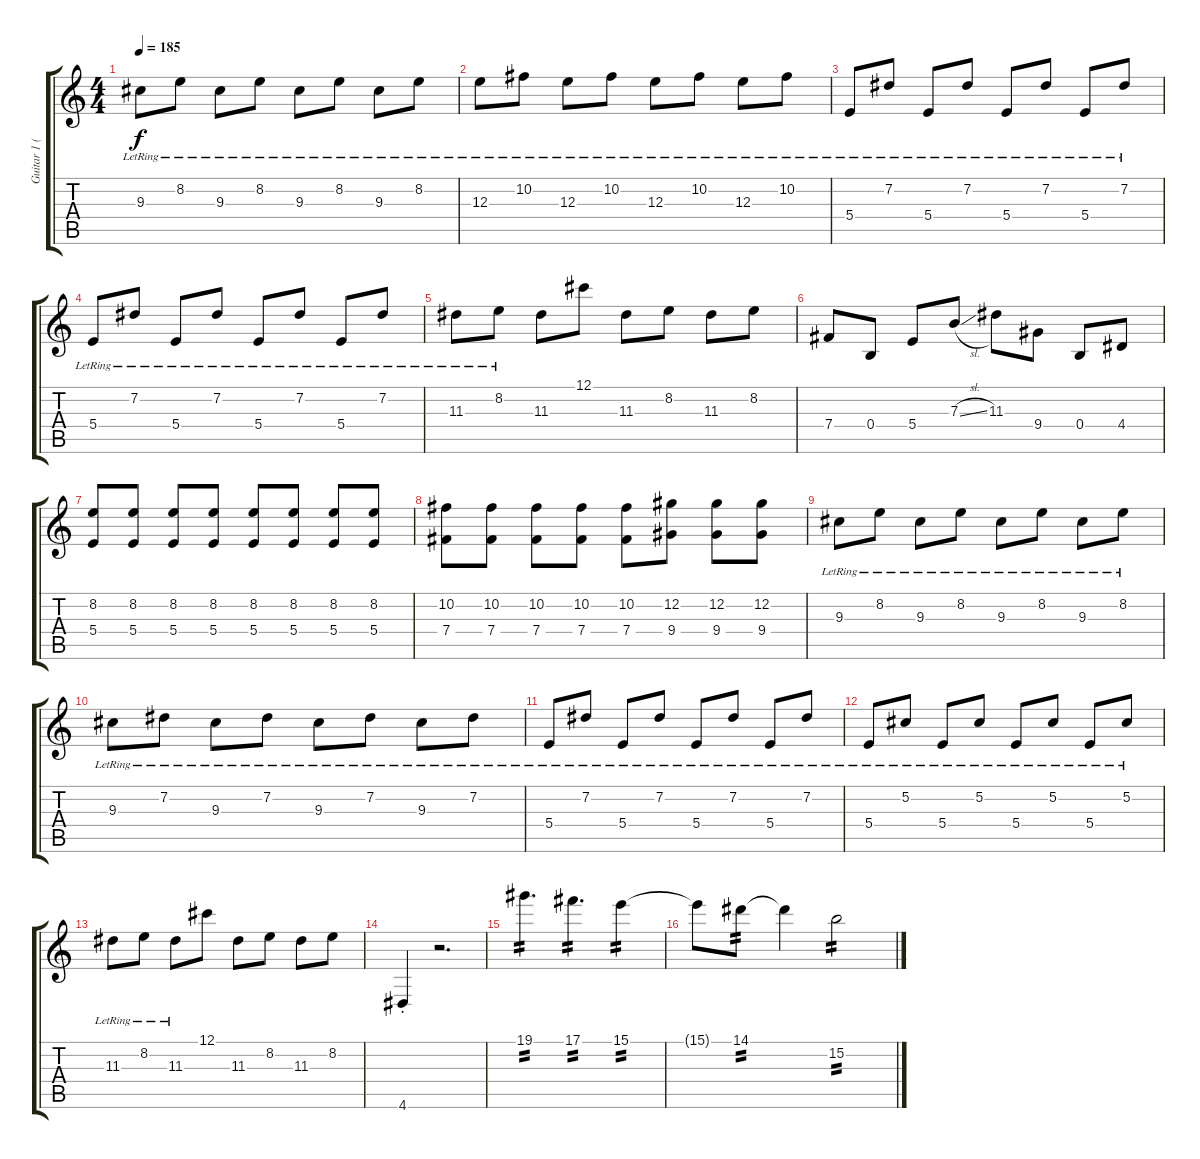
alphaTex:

\track ("Guitar 1 (Cran)" "Guitar 1 (") {instrument distortionguitar}
\staff {score tabs}
\tuning (Db4 Ab3 E3 B2 Gb2 B1) {hide}
\ts (4 4)
\tempo 185
\clef g2
\ks c
9.3{lr}.8{dy f} 8.2{lr}.8 9.3{lr}.8 8.2{lr}.8 9.3{lr}.8 8.2{lr}.8 9.3{lr}.8 8.2{lr}.8 |
12.3{lr}.8 10.2{lr}.8 12.3{lr}.8 10.2{lr}.8 12.3{lr}.8 10.2{lr}.8 12.3{lr}.8 10.2{lr}.8 |
5.4{lr}.8 7.2{lr}.8 5.4{lr}.8 7.2{lr}.8 5.4{lr}.8 7.2{lr}.8 5.4{lr}.8 7.2{lr}.8 |
5.4{lr}.8 7.2{lr}.8 5.4{lr}.8 7.2{lr}.8 5.4{lr}.8 7.2{lr}.8 5.4{lr}.8 7.2{lr}.8 |
11.3{lr}.8 8.2{lr}.8 11.3.8 12.1.8 11.3.8 8.2.8 11.3.8 8.2.8 |
7.4.8 0.4.8 5.4.8 7.3{sl}.8 11.3.8 9.4.8 0.4.8 4.4.8 |
(8.2 5.4).8 (8.2 5.4).8 (8.2 5.4).8 (8.2 5.4).8 (8.2 5.4).8 (8.2 5.4).8 (8.2 5.4).8 (8.2 5.4).8 |
(10.2 7.4).8 (10.2 7.4).8 (10.2 7.4).8 (10.2 7.4).8 (10.2 7.4).8 (12.2 9.4).8 (12.2 9.4).8 (12.2 9.4).8 |
9.3{lr}.8 8.2{lr}.8 9.3{lr}.8 8.2{lr}.8 9.3{lr}.8 8.2{lr}.8 9.3{lr}.8 8.2{lr}.8 |
9.3{lr}.8 7.2{lr}.8 9.3{lr}.8 7.2{lr}.8 9.3{lr}.8 7.2{lr}.8 9.3{lr}.8 7.2{lr}.8 |
5.4{lr}.8 7.2{lr}.8 5.4{lr}.8 7.2{lr}.8 5.4{lr}.8 7.2{lr}.8 5.4{lr}.8 7.2{lr}.8 |
5.4{lr}.8 5.2{lr}.8 5.4{lr}.8 5.2{lr}.8 5.4{lr}.8 5.2{lr}.8 5.4{lr}.8 5.2{lr}.8 |
11.3{lr}.8 8.2{lr}.8 11.3{lr}.8 12.1.8 11.3.8 8.2.8 11.3.8 8.2.8 |
4.6{st}.4 r.2{d} |
19.1.4{d tp 2} 17.1.4{d tp 2} 15.1.4{tp 2} |
15.1{t}.8 14.1.8{tp 2} 14.1{t}.4 15.2.2{tp 2}
